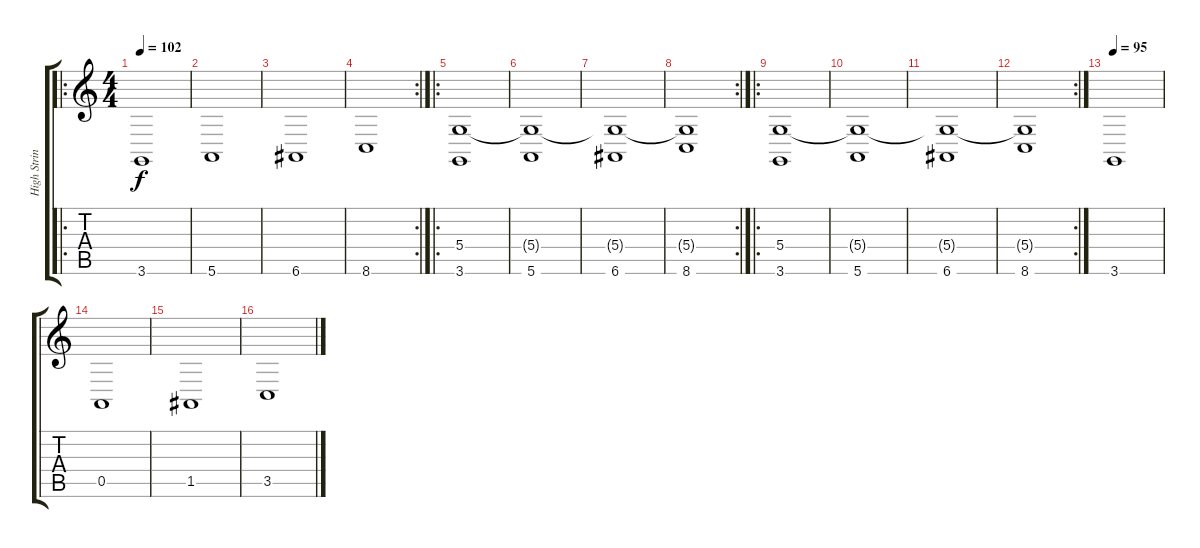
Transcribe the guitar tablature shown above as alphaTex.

\track ("High Strings" "High Strin") {instrument stringensemble1}
\staff {score tabs}
\tuning (E4 B3 G3 D3 A2 E2) {hide}
\ro
\ts (4 4)
\tempo 102
\clef g2
\ks c
3.6.1{dy f} |
5.6.1 |
6.6.1 |
\rc 2
8.6.1 |
\ro
(5.4 3.6).1 |
(5.4{t} 5.6).1 |
(5.4{t} 6.6).1 |
\rc 2
(5.4{t} 8.6).1 |
\ro
(5.4 3.6).1{volume 16} |
(5.4{t} 5.6).1 |
(5.4{t} 6.6).1 |
\rc 2
(5.4{t} 8.6).1 |
\tempo 102
\tempo 95
3.6.1{volume 10} |
0.5.1 |
1.5.1 |
3.5.1
